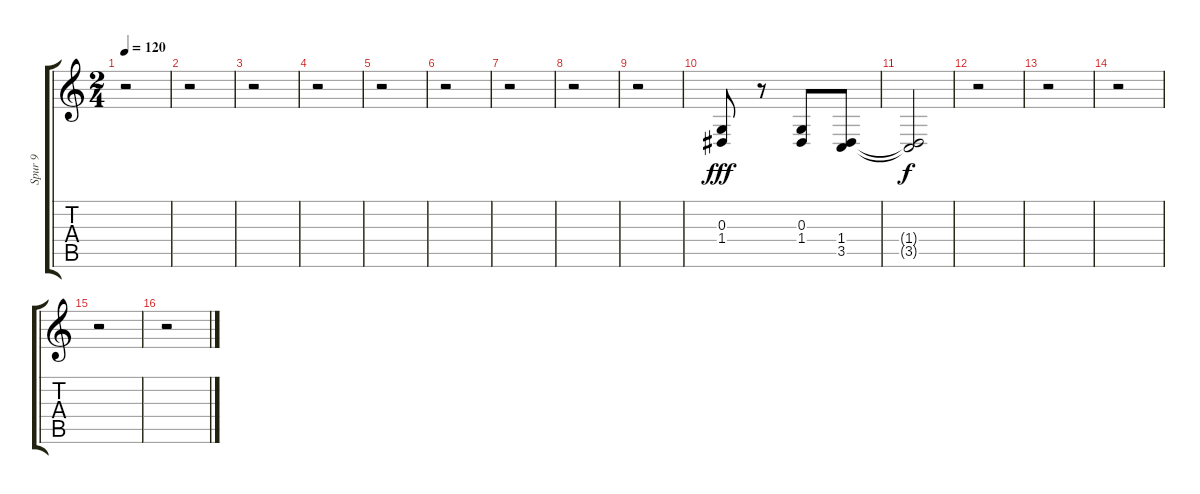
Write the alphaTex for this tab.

\track ("Spur 9" "Spur 9") {instrument altosax}
\staff {score tabs}
\tuning (E4 B3 G3 D3 A2 E2) {hide}
\ts (2 4)
\tempo 120
\clef g2
\ks c
r.2{dy fff} |
r.2 |
r.2 |
r.2 |
r.2 |
r.2 |
r.2 |
r.2 |
r.2 |
(0.3 1.4).8 r.8 (0.3 1.4).8 (1.4 3.5).8 |
(1.4{t} 3.5{t}).2{dy f} |
r.2 |
r.2 |
r.2 |
r.2 |
r.2
